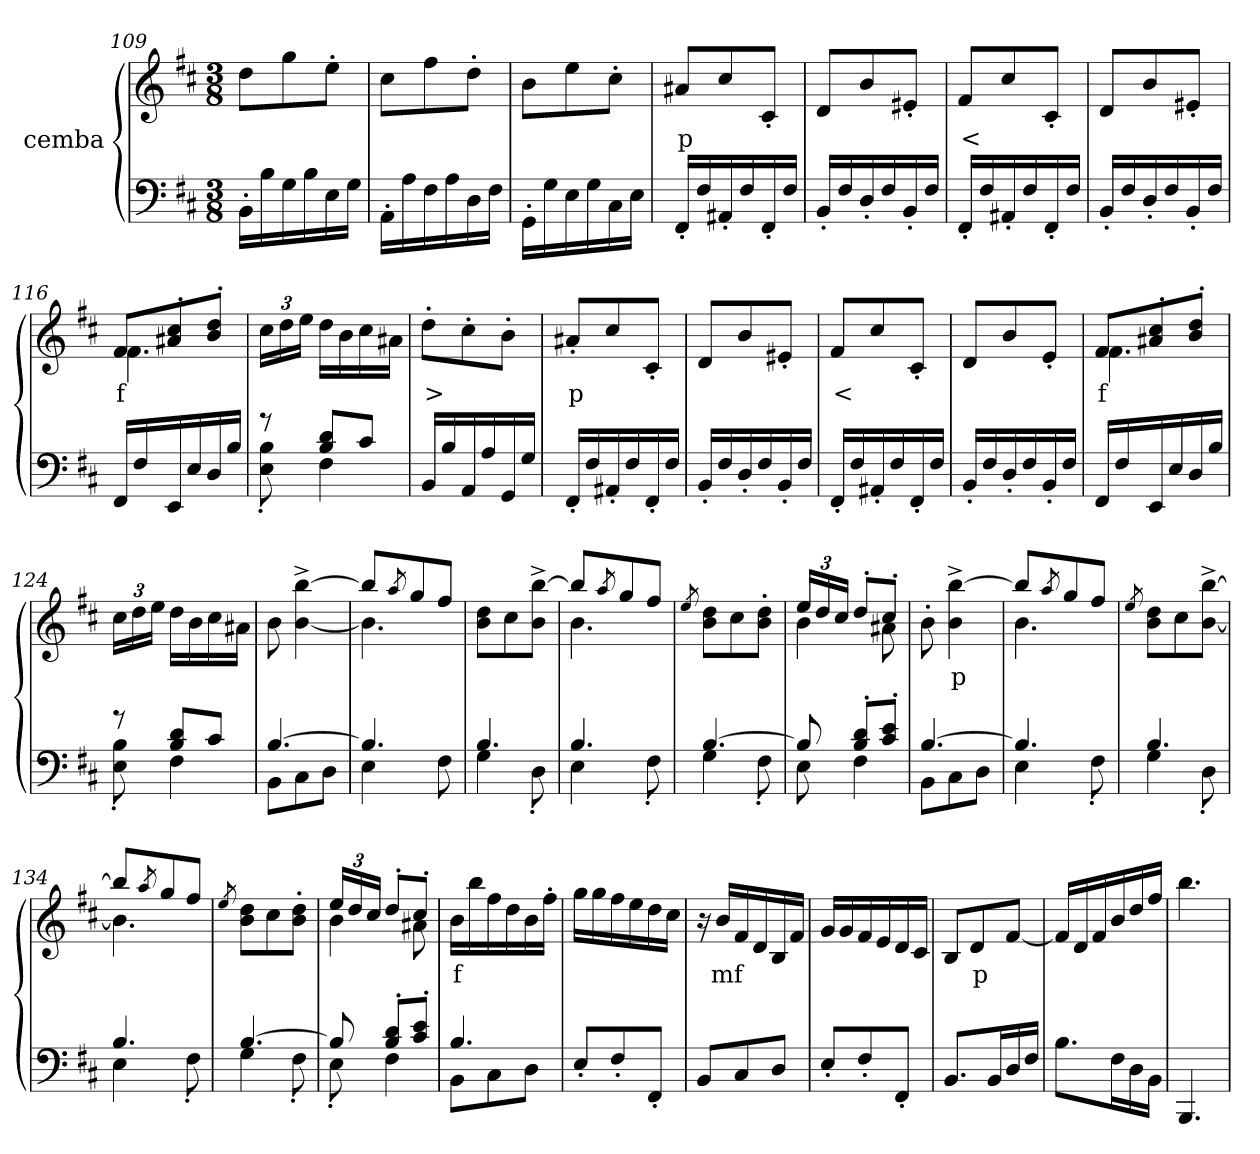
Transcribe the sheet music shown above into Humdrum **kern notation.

**kern	**kern	**text
*part2	*part1	*part1
*staff2	*staff1	*staff1
*I"cemba	*I"cemba	*
*clefF4	*clefG2	*
*k[f#c#]	*k[f#c#]	*
*b:	*b:	*
*M3/8	*M3/8	*
=109	=109	=109
16BB'>\LL	8dd\L	.
16B\	.	.
16G\	8gg\	.
16B\	.	.
16E\	8ee'>\J	.
16G\JJ	.	.
=110	=110	=110
16AA'>\LL	8cc#\L	.
16A\	.	.
16F#\	8ff#\	.
16A\	.	.
16D\	8dd'>\J	.
16F#\JJ	.	.
=111	=111	=111
16GG'>\LL	8b\L	.
16G\	.	.
16E\	8ee\	.
16G\	.	.
16C#\	8cc#'>\J	.
16E\JJ	.	.
=112	=112	=112
16FF#'>/LL	8a#X/L	p
16F#/	.	.
16AA#X'>/	8cc#/	.
16F#/	.	.
16FF#'>/	8c#'>/J	.
16F#/JJ	.	.
=113	=113	=113
16BB'>/LL	8d/L	.
16F#/	.	.
16D'>/	8b/	.
16F#/	.	.
16BB'>/	8e#X'>/J	.
16F#/JJ	.	.
=114	=114	=114
16FF#'>/LL	8f#/L	<
16F#/	.	.
16AA#X'>/	8cc#/	.
16F#/	.	.
16FF#'>/	8c#'>/J	.
16F#/JJ	.	.
=115	=115	=115
16BB'>/LL	8d/L	.
16F#/	.	.
16D'>/	8b/	.
16F#/	.	.
16BB'>/	8e#X'>/J	.
16F#/JJ	.	.
=116	=116	=116
*	*^	*
16FF#/LL	8f#/L	4.f#\	f
16F#/	.	.	.
16EE/	8a#X/'> 8cc#/'>	.	.
16E/	.	.	.
16D/	8b/'> 8dd/'>J	.	.
16B/JJ	.	.	.
*	*v	*v	*
=117	=117	=117
*^	*	*
8r	8E\'> 8B\'>	24cc#\LL	.
.	.	24dd\	.
.	.	24ee\JJ	.
8B/ 8d/L	4F#\	16dd\LL	.
.	.	16b\	.
8c#/J	.	16cc#\	.
.	.	16a#X\JJ	.
*v	*v	*	*
=118	=118	=118
16BB/LL	8dd'>\L	>
16B/	.	.
16AA/	8cc#'>\	.
16A/	.	.
16GG/	8b'>\J	.
16G/JJ	.	.
=119	=119	=119
16FF#'>/LL	8a#X'>/L	p
16F#/	.	.
16AA#X'>/	8cc#/	.
16F#/	.	.
16FF#'>/	8c#'>/J	.
16F#/JJ	.	.
=120	=120	=120
16BB'>/LL	8d/L	.
16F#/	.	.
16D'>/	8b/	.
16F#/	.	.
16BB'>/	8e#X'>/J	.
16F#/JJ	.	.
=121	=121	=121
16FF#'>/LL	8f#/L	<
16F#/	.	.
16AA#X'>/	8cc#/	.
16F#/	.	.
16FF#'>/	8c#'>/J	.
16F#/JJ	.	.
=122	=122	=122
16BB'>/LL	8d/L	.
16F#/	.	.
16D'>/	8b/	.
16F#/	.	.
16BB'>/	8e'>/J	.
16F#/JJ	.	.
=123	=123	=123
*	*^	*
16FF#/LL	8f#/L	4.f#\	f
16F#/	.	.	.
16EE/	8a#X/'> 8cc#/'>	.	.
16E/	.	.	.
16D/	8b/'> 8dd/'>J	.	.
16B/JJ	.	.	.
*	*v	*v	*
=124	=124	=124
*^	*	*
8r	8E\'> 8B\'>	24cc#\LL	.
.	.	24dd\	.
.	.	24ee\JJ	.
8B/ 8d/L	4F#\	16dd\LL	.
.	.	16b\	.
8c#/J	.	16cc#\	.
.	.	16a#X\JJ	.
=125	=125	=125	=125
[4.B/	8BB\L	8b\	.
.	8C#\	[4b\^> [4bb\^>	.
.	8D\J	.	.
=126	=126	=126	=126
*	*	*^	*
4.B/]	4E\	8bb/L]	4.b\]	.
.	.	8qaa/	.	.
.	.	8gg/	.	.
.	8F#\	8ff#/J	.	.
*	*	*v	*v	*
=127	=127	=127	=127
4.B/	4G\	8b\ 8dd\L	.
.	.	8cc#\	.
.	8D'>\	8b\^> [8bb\^>J	.
=128	=128	=128	=128
*	*	*^	*
4.B/	4E\	8bb/L]	4.b\	.
.	.	8qaa/	.	.
.	.	8gg/	.	.
.	8F#'>\	8ff#/J	.	.
*	*	*v	*v	*
=129	=129	=129	=129
.	.	8qee/	.
[4.B/	4G\	8b\ 8dd\L	.
.	.	8cc#\	.
.	8F#'>\	8b\'> 8dd\'>J	.
=130	=130	=130	=130
*	*	*^	*
8B/]	8E\	24ee/LL	4b\	.
.	.	24dd/	.	.
.	.	24cc#/JJ	.	.
8B/'> 8d/'>L	4F#\	8dd'>/L	.	.
8c#/'> 8e/'>J	.	8cc#'>/J	8a#X\	.
*	*	*v	*v	*
=131	=131	=131	=131
[4.B/	8BB\L	8b'>\	.
.	8C#\	4b\^> [4bb\^>	p
.	8D\J	.	.
=132	=132	=132	=132
*	*	*^	*
4.B/]	4E\	8bb/L]	4.b\	.
.	.	8qaa/	.	.
.	.	8gg/	.	.
.	8F#'>\	8ff#/J	.	.
*	*	*v	*v	*
=133	=133	=133	=133
.	.	8qee/	.
4.B/	4G\	8b\ 8dd\L	.
.	.	8cc#\	.
.	8D'>\	[8b\^> [8bb\^>J	.
=134	=134	=134	=134
*	*	*^	*
4.B/	4E\	8bb/L]	4.b\]	.
.	.	8qaa/	.	.
.	.	8gg/	.	.
.	8F#'>\	8ff#/J	.	.
*	*	*v	*v	*
=135	=135	=135	=135
.	.	8qee/	.
[4.B/	4G\	8b\ 8dd\L	.
.	.	8cc#\	.
.	8F#'>\	8b\'> 8dd\'>J	.
=136	=136	=136	=136
*	*	*^	*
8B/]	8E'>\	24ee/LL	4b\	.
.	.	24dd/	.	.
.	.	24cc#/JJ	.	.
8B/'> 8d/'>L	4F#\	8dd'>/L	.	.
8c#/'> 8e/'>J	.	8cc#'>/J	8a#X\	.
*	*	*v	*v	*
=137	=137	=137	=137
4.B/	8BB\L	16b\LL	f
.	.	16bb\	.
.	8C#\	16ff#\	.
.	.	16dd\	.
.	8D\J	16b\	.
.	.	16ff#'>\JJ	.
*v	*v	*	*
=138	=138	=138
8E'>/L	16gg\LL	.
.	16gg\	.
8F#'>/	16ff#\	.
.	16ee\	.
8FF#'>/J	16dd\	.
.	16cc#\JJ	.
=139	=139	=139
8BB/L	16r	.
.	16b/LL	mf
8C#/	16f#/	.
.	16d/	.
8D/J	16B/	.
.	16f#/JJ	.
=140	=140	=140
8E'>/L	16g/LL	.
.	16g/	.
8F#'>/	16f#/	.
.	16e/	.
8FF#'>/J	16d/	.
.	16c#/JJ	.
=141	=141	=141
8.BB/L	8B/L	.
.	8d/	p
16BB/L	.	.
16D/	[8f#/J	.
16F#/JJ	.	.
=142	=142	=142
8.B\L	16f#/LL]	.
.	16d/	.
.	16f#/	.
16F#\L	16b/	.
16D\	16dd/	.
16BB\JJ	16ff#/JJ	.
=143	=143	=143
4.BBB/	4.bb\	.
=	=	=
*-	*-	*-
